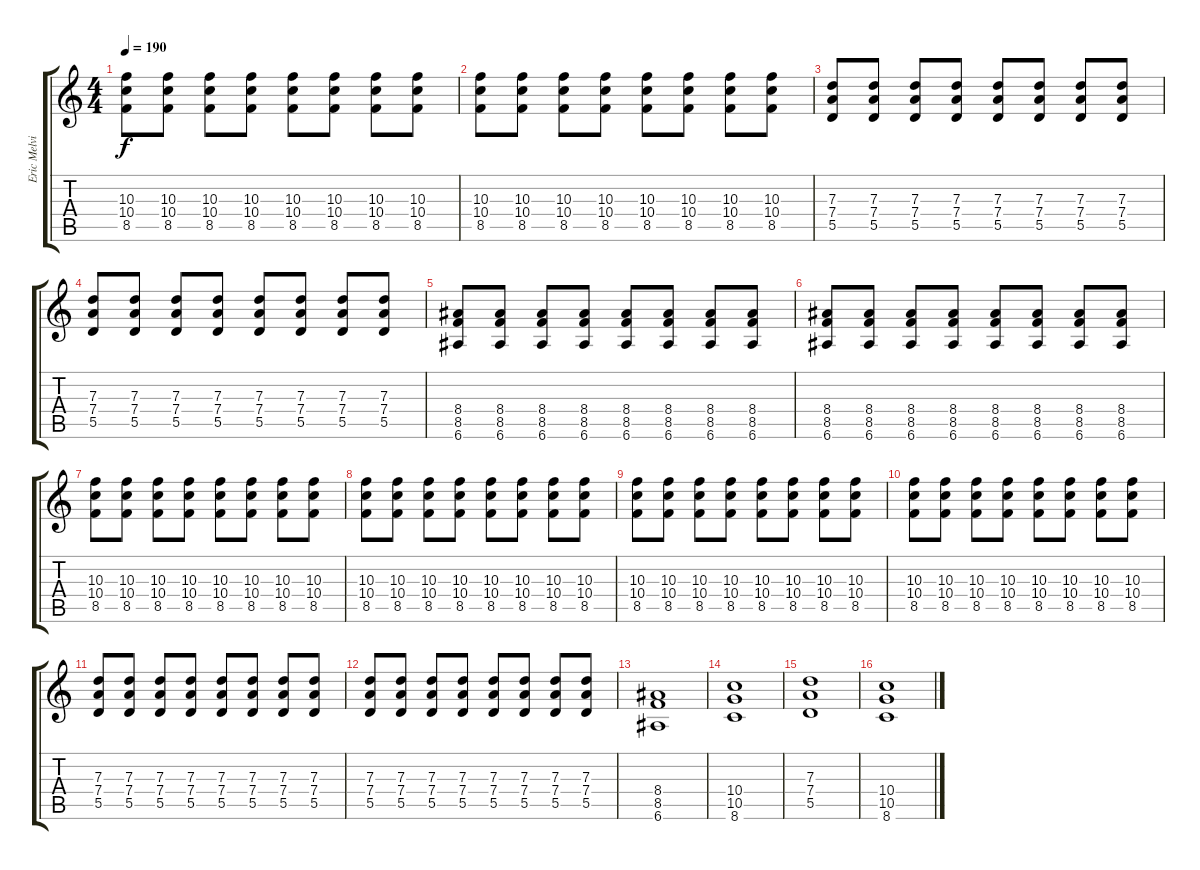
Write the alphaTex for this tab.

\track ("Eric Melvin" "Eric Melvi") {instrument overdrivenguitar}
\staff {score tabs}
\tuning (E4 B3 G3 D3 A2 E2) {hide}
\ts (4 4)
\tempo 190
\clef g2
\ks c
(10.3 10.4 8.5).8{dy f instrument overdrivenguitar} (10.3 10.4 8.5).8 (10.3 10.4 8.5).8 (10.3 10.4 8.5).8 (10.3 10.4 8.5).8 (10.3 10.4 8.5).8 (10.3 10.4 8.5).8 (10.3 10.4 8.5).8 |
(10.3 10.4 8.5).8 (10.3 10.4 8.5).8 (10.3 10.4 8.5).8 (10.3 10.4 8.5).8 (10.3 10.4 8.5).8 (10.3 10.4 8.5).8 (10.3 10.4 8.5).8 (10.3 10.4 8.5).8 |
(7.3 7.4 5.5).8 (7.3 7.4 5.5).8 (7.3 7.4 5.5).8 (7.3 7.4 5.5).8 (7.3 7.4 5.5).8 (7.3 7.4 5.5).8 (7.3 7.4 5.5).8 (7.3 7.4 5.5).8 |
(7.3 7.4 5.5).8 (7.3 7.4 5.5).8 (7.3 7.4 5.5).8 (7.3 7.4 5.5).8 (7.3 7.4 5.5).8 (7.3 7.4 5.5).8 (7.3 7.4 5.5).8 (7.3 7.4 5.5).8 |
(8.4 8.5 6.6).8 (8.4 8.5 6.6).8 (8.4 8.5 6.6).8 (8.4 8.5 6.6).8 (8.4 8.5 6.6).8 (8.4 8.5 6.6).8 (8.4 8.5 6.6).8 (8.4 8.5 6.6).8 |
(8.4 8.5 6.6).8 (8.4 8.5 6.6).8 (8.4 8.5 6.6).8 (8.4 8.5 6.6).8 (8.4 8.5 6.6).8 (8.4 8.5 6.6).8 (8.4 8.5 6.6).8 (8.4 8.5 6.6).8 |
(10.3 10.4 8.5).8 (10.3 10.4 8.5).8 (10.3 10.4 8.5).8 (10.3 10.4 8.5).8 (10.3 10.4 8.5).8 (10.3 10.4 8.5).8 (10.3 10.4 8.5).8 (10.3 10.4 8.5).8 |
(10.3 10.4 8.5).8 (10.3 10.4 8.5).8 (10.3 10.4 8.5).8 (10.3 10.4 8.5).8 (10.3 10.4 8.5).8 (10.3 10.4 8.5).8 (10.3 10.4 8.5).8 (10.3 10.4 8.5).8 |
(10.3 10.4 8.5).8 (10.3 10.4 8.5).8 (10.3 10.4 8.5).8 (10.3 10.4 8.5).8 (10.3 10.4 8.5).8 (10.3 10.4 8.5).8 (10.3 10.4 8.5).8 (10.3 10.4 8.5).8 |
(10.3 10.4 8.5).8 (10.3 10.4 8.5).8 (10.3 10.4 8.5).8 (10.3 10.4 8.5).8 (10.3 10.4 8.5).8 (10.3 10.4 8.5).8 (10.3 10.4 8.5).8 (10.3 10.4 8.5).8 |
(7.3 7.4 5.5).8 (7.3 7.4 5.5).8 (7.3 7.4 5.5).8 (7.3 7.4 5.5).8 (7.3 7.4 5.5).8 (7.3 7.4 5.5).8 (7.3 7.4 5.5).8 (7.3 7.4 5.5).8 |
(7.3 7.4 5.5).8 (7.3 7.4 5.5).8 (7.3 7.4 5.5).8 (7.3 7.4 5.5).8 (7.3 7.4 5.5).8 (7.3 7.4 5.5).8 (7.3 7.4 5.5).8 (7.3 7.4 5.5).8 |
(8.4 8.5 6.6).1 |
(10.4 10.5 8.6).1 |
(7.3 7.4 5.5).1 |
(10.4 10.5 8.6).1
